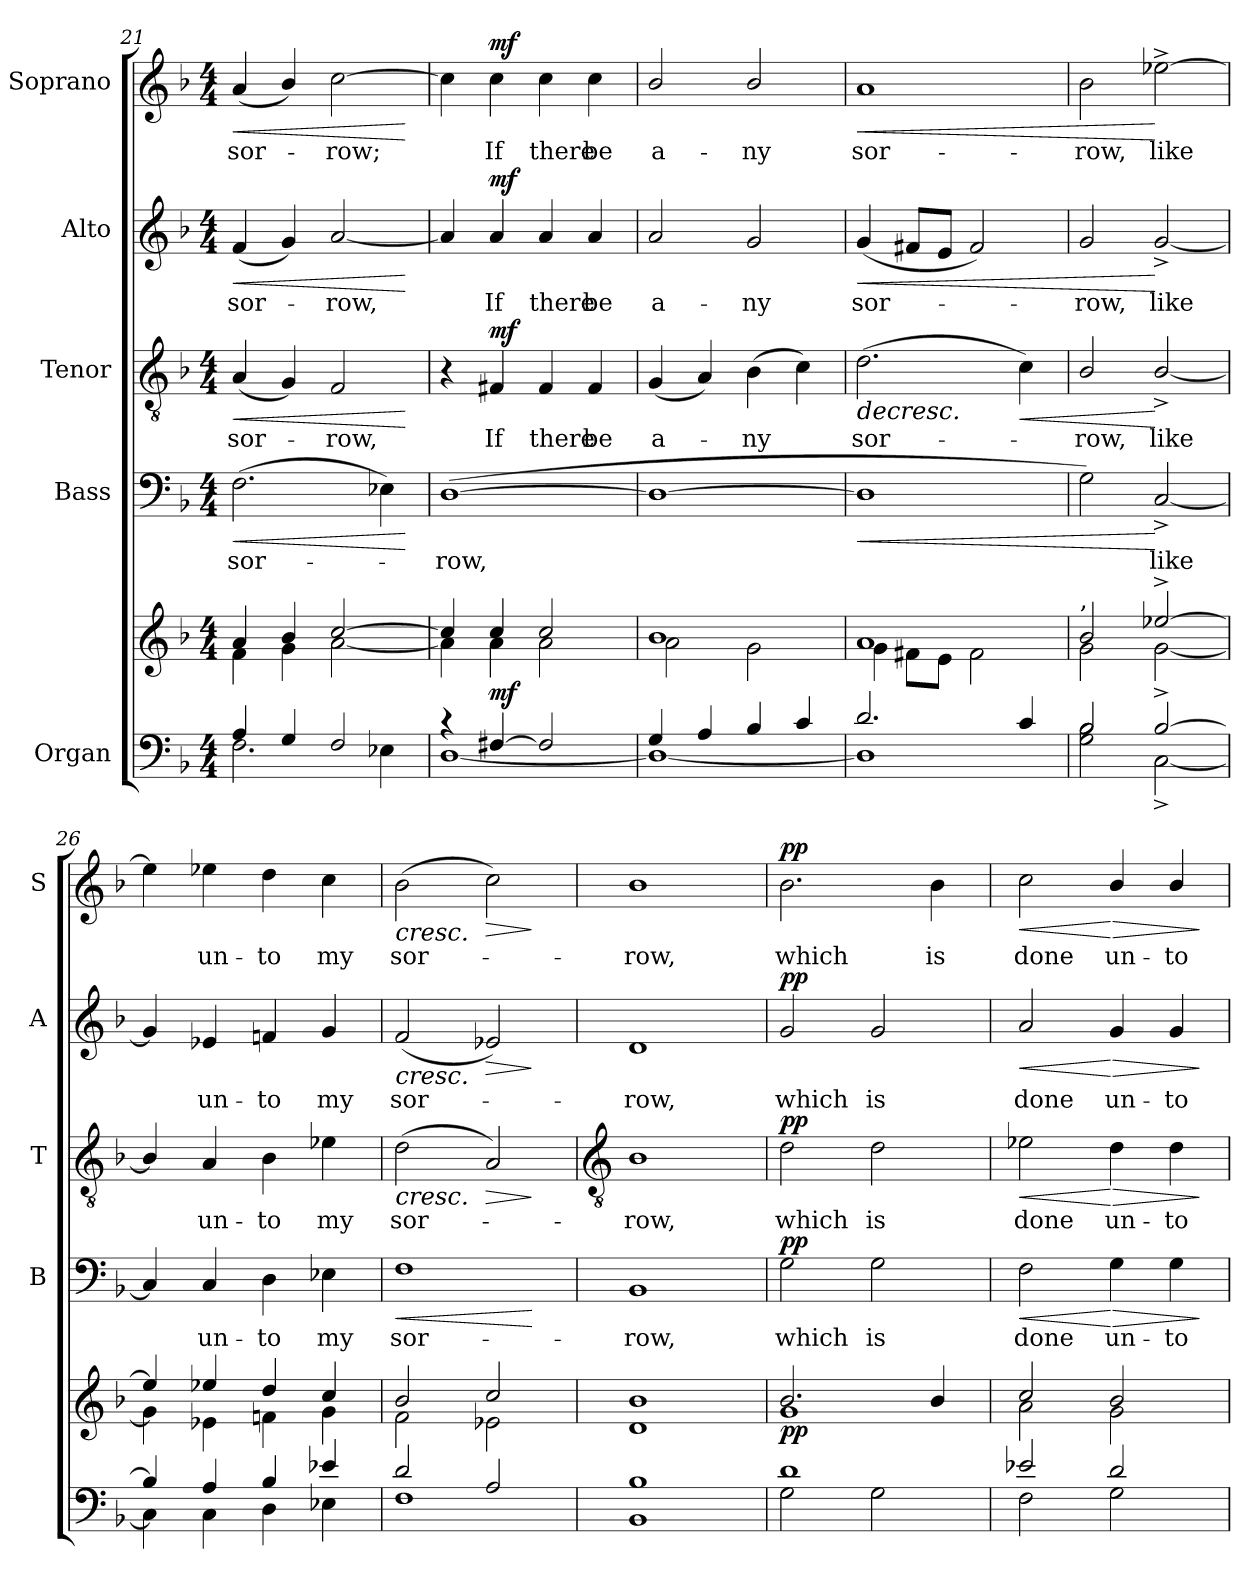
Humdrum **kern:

**kern	**kern	**dynam	**kern	**text	**dynam	**kern	**text	**dynam	**kern	**text	**dynam	**kern	**text	**dynam
*part5	*part5	*part5	*part4	*part4	*part4	*part3	*part3	*part3	*part2	*part2	*part2	*part1	*part1	*part1
*staff6	*staff5	*staff5/6	*staff4	*staff4	*staff4	*staff3	*staff3	*staff3	*staff2	*staff2	*staff2	*staff1	*staff1	*staff1
*I"Organ	*	*	*I"Bass	*	*	*I"Tenor	*	*	*I"Alto	*	*	*I"Soprano	*	*
*	*	*	*I'B	*	*	*I'T	*	*	*I'A	*	*	*I'S	*	*
!!LO:LB:g=z
*clefF4	*clefG2	*	*clefF4	*	*	*clefGv2	*	*	*clefG2	*	*	*clefG2	*	*
*k[b-]	*k[b-]	*	*k[b-]	*	*	*k[b-]	*	*	*k[b-]	*	*	*k[b-]	*	*
*F:	*F:	*	*F:	*	*	*F:	*	*	*F:	*	*	*F:	*	*
*M4/4	*M4/4	*	*M4/4	*	*	*M4/4	*	*	*M4/4	*	*	*M4/4	*	*
=21	=21	=21	=21	=21	=21	=21	=21	=21	=21	=21	=21	=21	=21	=21
*^	*^	*	*	*	*	*	*	*	*	*	*	*	*	*
!	!	!	!	!	!	!LO:LY:b	!LO:HP:b	!	!LO:LY:b	!LO:HP:b	!	!LO:LY:b	!LO:HP:b	!	!LO:LY:b	!LO:HP:b
4A/	2.F\	4a/	4f\	.	(>2.F	sor-	<	(<4A	sor-	<	(<4f	sor-	<	(<4a	sor-	<
4G/	.	4b-/	4g\	.	.	.	.	4G)	.	.	4g)	.	.	4b-/)	.	.
!	!	!	!	!	!	!	!	!	!LO:LY:b	!	!	!LO:LY:b	!	!	!LO:LY:b	!
2F/	.	[2cc/	[2a\	.	.	.	.	2F	row,	.	[2a	row,	.	[2cc	row;	.
.	4E-X\	.	.	.	4E-X)	.	.	.	.	.	.	.	.	.	.	.
*v	*v	*	*	*	*	*	*	*	*	*	*	*	*	*	*	*
*	*v	*v	*	*	*	*	*	*	*	*	*	*	*	*	*
.	.	.	.	.	[	.	.	[	.	.	[	.	.	[
=22	=22	=22	=22	=22	=22	=22	=22	=22	=22	=22	=22	=22	=22	=22
*^	*^	*	*	*	*	*	*	*	*	*	*	*	*	*
!	!	!	!	!	!	!LO:LY:b	!	!	!	!	!	!	!	!	!	!
4r	[1D\	4cc/]	4a\]	.	(>[1D	row,	.	4r	.	.	4a]	.	.	4cc]	.	.
!	!	!	!	!LO:DY:b	!	!	!	!	!LO:LY:b	!LO:DY:b	!	!LO:LY:b	!LO:DY:b	!	!LO:LY:b	!LO:DY:b
[4F#X/	.	4cc/	4a\	mf	.	.	.	4F#X	If	mf	4a	If	mf	4cc	If	mf
!	!	!	!	!	!	!	!	!	!LO:LY:b	!	!	!LO:LY:b	!	!	!LO:LY:b	!
2F#/]	.	2cc/	2a\	.	.	.	.	4F#	there	.	4a	there	.	4cc	there	.
!	!	!	!	!	!	!	!	!	!LO:LY:b	!	!	!LO:LY:b	!	!	!LO:LY:b	!
.	.	.	.	.	.	.	.	4F#	be	.	4a	be	.	4cc	be	.
=23	=23	=23	=23	=23	=23	=23	=23	=23	=23	=23	=23	=23	=23	=23	=23	=23
!	!	!	!	!	!	!	!	!	!LO:LY:b	!	!	!LO:LY:b	!	!	!LO:LY:b	!
4G/	1D\_	1b-/	2a\	.	1D_	.	.	(<4G	a-	.	2a	a-	.	2b-/	a-	.
4A/	.	.	.	.	.	.	.	4A)	.	.	.	.	.	.	.	.
!	!	!	!	!	!	!	!	!	!LO:LY:b	!	!	!LO:LY:b	!	!	!LO:LY:b	!
4B-/	.	.	2g\	.	.	.	.	(>4B-	ny	.	2g	-ny	.	2b-/	-ny	.
4c/	.	.	.	.	.	.	.	4c)	.	.	.	.	.	.	.	.
=24	=24	=24	=24	=24	=24	=24	=24	=24	=24	=24	=24	=24	=24	=24	=24	=24
!	!	!	!	!	!	!	!LO:HP:b	!	!LO:LY:b	!LO:HP:b	!	!LO:LY:b	!LO:HP:b	!	!LO:LY:b	!LO:HP:b
2.d/	1D\]	1a/	4g\	.	1D]	.	<	(>2.d	sor-	>	(<4g	sor-	<	1a	sor-	<
.	.	.	8f#X\L	.	.	.	.	.	.	.	8f#XL	.	.	.	.	.
.	.	.	8e\J	.	.	.	.	.	.	.	8eJ	.	.	.	.	.
.	.	.	2f#\	.	.	.	.	.	.	.	2f#)	.	.	.	.	.
!	!	!	!	!	!	!	!	!	!	!LO:HP:b	!	!	!	!	!	!
4c/	.	.	.	.	.	.	.	4c)	.	<	.	.	.	.	.	.
=25	=25	=25	=25	=25	=25	=25	=25	=25	=25	=25	=25	=25	=25	=25	=25	=25
!	!	!LO:TX:a:t=,	!	!	!	!	!	!	!	!	!	!	!	!	!	!
!	!	!	!	!	!	!	!	!	!LO:LY:b	!	!	!LO:LY:b	!	!	!LO:LY:b	!
2B-/	2G\ 2B-\	2b-/	2g\	.	2G)	.	.	2B-/	row,	.	2g	row,	.	2b-	-row,	.
!	!	!	!	!	!	!LO:LY:b	!	!	!LO:LY:b	!	!	!LO:LY:b	!	!	!LO:LY:b	!
[2B-^/	[2C^\	[2ee-X^/	[2g\	.	[2C^	like	[	[2B-^/	like	] [	[2g^	like	[	[2ee-X^	like	[
=26	=26	=26	=26	=26	=26	=26	=26	=26	=26	=26	=26	=26	=26	=26	=26	=26
4B-/]	4C\]	4ee-/]	4g\]	.	4C]	.	.	4B-/]	.	.	4g]	.	.	4ee-]	.	.
!	!	!	!	!	!	!LO:LY:b	!	!	!LO:LY:b	!	!	!LO:LY:b	!	!	!LO:LY:b	!
4A/	4C\	4ee-/	4e-X\	.	4C	un-	.	4A	un-	.	4e-X	un-	.	4ee-	un-	.
!	!	!	!	!	!	!LO:LY:b	!	!	!LO:LY:b	!	!	!LO:LY:b	!	!	!LO:LY:b	!
4B-/	4D\	4dd/	4fn\	.	4D	-to	.	4B-	-to	.	4fn	-to	.	4dd	-to	.
!	!	!	!	!	!	!LO:LY:b	!	!	!LO:LY:b	!	!	!LO:LY:b	!	!	!LO:LY:b	!
4e-X/	4E-X\	4cc/	4g\	.	4E-X	my	.	4e-X	my	.	4g	my	.	4cc	my	.
=27	=27	=27	=27	=27	=27	=27	=27	=27	=27	=27	=27	=27	=27	=27	=27	=27
!	!	!	!	!	!	!LO:LY:b	!LO:HP:b	!	!	!	!	!	!	!	!	!
!	!	!	!	!	!	!	!LO:HP:n=1:b	!	!LO:LY:b	!LO:HP:b	!	!LO:LY:b	!LO:HP:b	!	!LO:LY:b	!LO:HP:b
2d/	1F\	2b-/	2f\	.	1F	sor-	< >	(<2d	sor-	<	(<2f	sor-	<	(>2b-	sor-	<
!	!	!	!	!	!	!	!	!	!	!LO:HP:b	!	!	!LO:HP:b	!	!	!LO:HP:b
2A/	.	2cc/	2e-X\	.	.	.	.	2A)	.	>	2e-X)	.	>	2cc)	.	>
*v	*v	*	*	*	*	*	*	*	*	*	*	*	*	*	*	*
*	*v	*v	*	*	*	*	*	*	*	*	*	*	*	*	*
.	.	.	.	.	[	.	.	[ ]	.	.	[ ]	.	.	[ ]
!!LO:LB:g=z
=28	=28	=28	=28	=28	=28	=28	=28	=28	=28	=28	=28	=28	=28	=28
*	*	*	*	*	*	*clefGv2	*	*	*	*	*	*	*	*
*^	*^	*	*	*	*	*	*	*	*	*	*	*	*	*
!	!	!	!	!	!	!LO:LY:b	!	!	!LO:LY:b	!	!	!LO:LY:b	!	!	!LO:LY:b	!
1B-/	1BB-\	1b-/	1d\	.	1BB-	-row,	.	1B-	row,	.	1d	row,	.	1b-	row,	.
*v	*v	*	*	*	*	*	*	*	*	*	*	*	*	*	*	*
*	*v	*v	*	*	*	*	*	*	*	*	*	*	*	*	*
.	.	.	.	.	]	.	.	.	.	.	.	.	.	.
=29	=29	=29	=29	=29	=29	=29	=29	=29	=29	=29	=29	=29	=29	=29
*^	*^	*	*	*	*	*	*	*	*	*	*	*	*	*
!	!	!	!	!LO:DY:b	!	!LO:LY:b	!LO:DY:b	!	!LO:LY:b	!LO:DY:b	!	!LO:LY:b	!LO:DY:b	!	!LO:LY:b	!LO:DY:b
1d/	2G\	2.b-/	1g\	pp	2G	which	pp	2d	which	pp	2g	which	pp	2.b-	which	pp
!	!	!	!	!	!	!LO:LY:b	!	!	!LO:LY:b	!	!	!LO:LY:b	!	!	!	!
.	2G\	.	.	.	2G	is	.	2d	is	.	2g	is	.	.	.	.
!	!	!	!	!	!	!	!	!	!	!	!	!	!	!	!LO:LY:b	!
.	.	4b-/	.	.	.	.	.	.	.	.	.	.	.	4b-	is	.
=30	=30	=30	=30	=30	=30	=30	=30	=30	=30	=30	=30	=30	=30	=30	=30	=30
!	!	!	!	!	!	!LO:LY:b	!LO:HP:b	!	!LO:LY:b	!LO:HP:b	!	!LO:LY:b	!LO:HP:b	!	!LO:LY:b	!LO:HP:b
2e-X/	2F\	2cc/	2a\	.	2F	done	<	2e-X	done	<	2a	done	<	2cc	done	<
!	!	!	!	!	!	!LO:LY:b	!LO:HP:n=1:b	!	!LO:LY:b	!LO:HP:n=1:b	!	!LO:LY:b	!LO:HP:n=1:b	!	!LO:LY:b	!LO:HP:n=1:b
2d/	2G\	2b-/	2g\	.	4G	un-	[ >	4d	un-	[ >	4g	un-	[ >	4b-/	un-	[ >
!	!	!	!	!	!	!LO:LY:b	!	!	!LO:LY:b	!	!	!LO:LY:b	!	!	!LO:LY:b	!
.	.	.	.	.	4G	-to	.	4d	-to	.	4g	-to	.	4b-/	-to	.
*v	*v	*	*	*	*	*	*	*	*	*	*	*	*	*	*	*
*	*v	*v	*	*	*	*	*	*	*	*	*	*	*	*	*
.	.	.	.	.	]	.	.	]	.	.	]	.	.	]
=	=	=	=	=	=	=	=	=	=	=	=	=	=	=
*-	*-	*-	*-	*-	*-	*-	*-	*-	*-	*-	*-	*-	*-	*-
